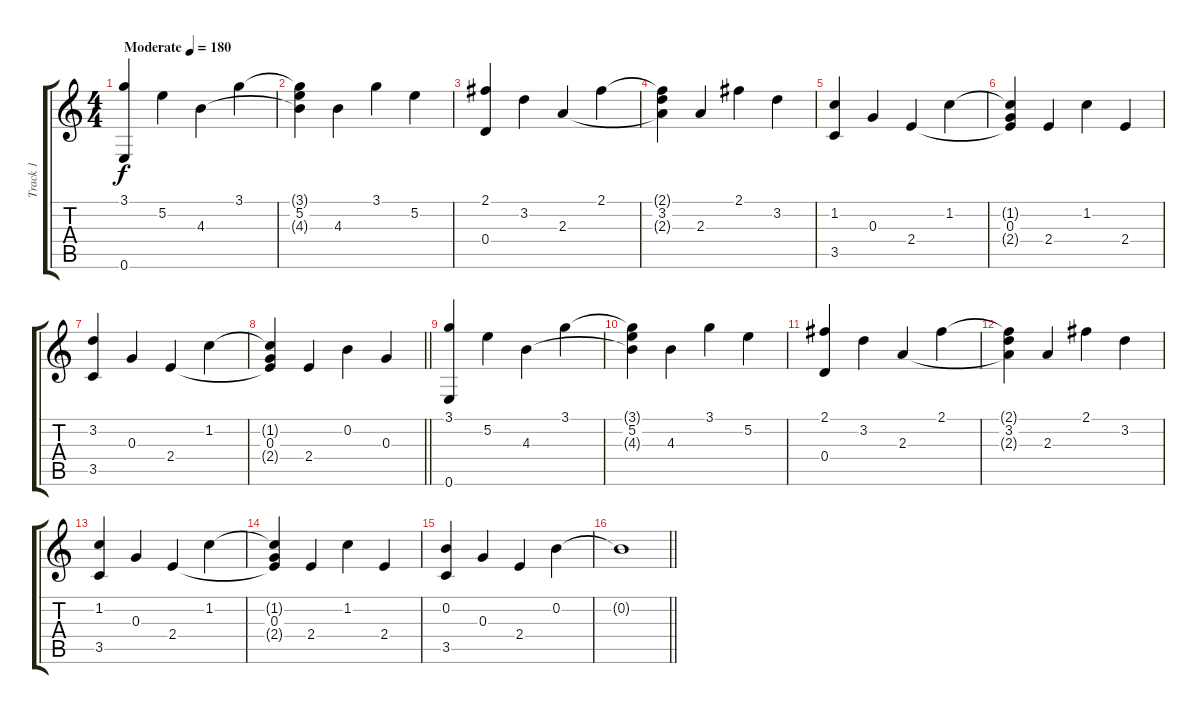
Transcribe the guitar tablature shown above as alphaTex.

\track ("Track 1" "Track 1") {instrument acousticguitarnylon}
\staff {score tabs}
\tuning (E4 B3 G3 D3 A2 E2) {hide}
\ts (4 4)
\tempo (180 "Moderate")
\clef g2
\ks c
(3.1 0.6).4{dy f instrument acousticguitarnylon} 5.2.4 4.3.4 3.1.4 |
(3.1{t} 5.2 4.3{t}).4 4.3.4 3.1.4 5.2.4 |
(2.1 0.4).4 3.2.4 2.3.4 2.1.4 |
(2.1{t} 3.2 2.3{t}).4 2.3.4 2.1.4 3.2.4 |
(1.2 3.5).4 0.3.4 2.4.4 1.2.4 |
(1.2{t} 0.3 2.4{t}).4 2.4.4 1.2.4 2.4.4 |
(3.2 3.5).4 0.3.4 2.4.4 1.2.4 |
\barLineRight lightlight
(1.2{t} 0.3 2.4{t}).4 2.4.4 0.2.4 0.3.4 |
(3.1 0.6).4 5.2.4 4.3.4 3.1.4 |
(3.1{t} 5.2 4.3{t}).4 4.3.4 3.1.4 5.2.4 |
(2.1 0.4).4 3.2.4 2.3.4 2.1.4 |
(2.1{t} 3.2 2.3{t}).4 2.3.4 2.1.4 3.2.4 |
(1.2 3.5).4 0.3.4 2.4.4 1.2.4 |
(1.2{t} 0.3 2.4{t}).4 2.4.4 1.2.4 2.4.4 |
(0.2 3.5).4 0.3.4 2.4.4 0.2.4 |
\barLineRight lightlight
0.2{t}.1
